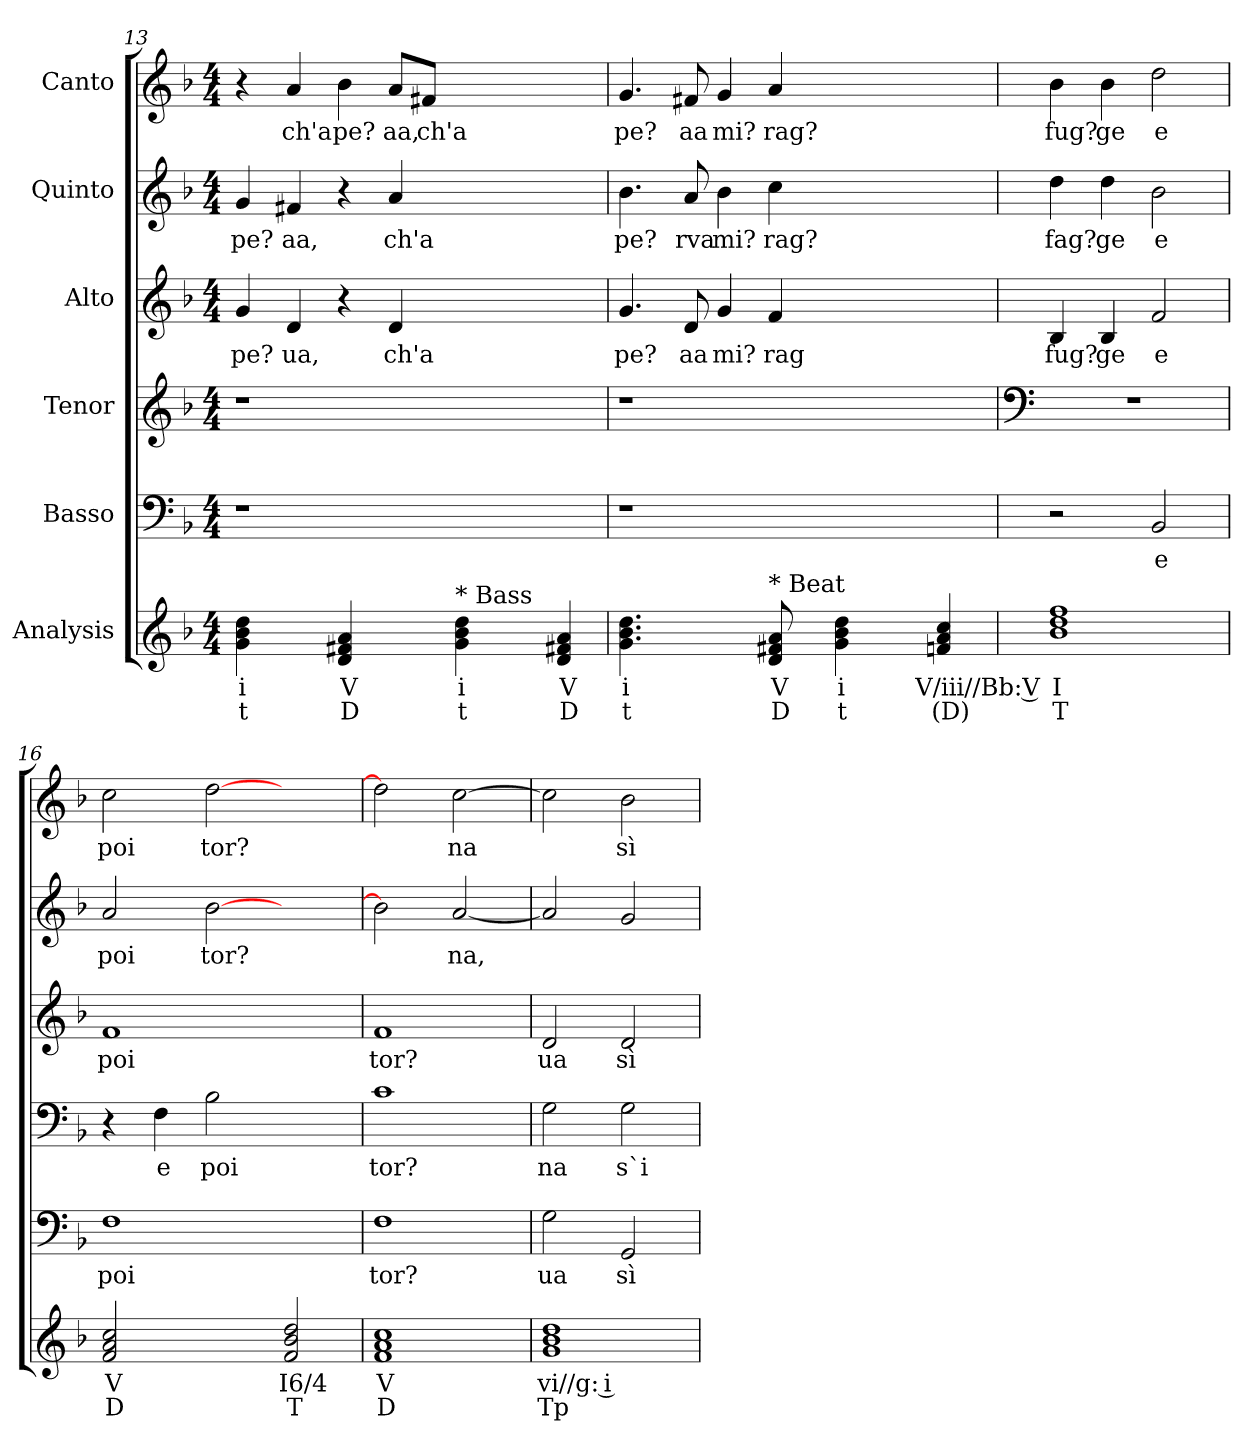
**kern	**text	**text	**kern	**text	**kern	**text	**kern	**text	**kern	**text	**kern	**text
*part6	*part6	*part6	*part5	*part5	*part4	*part4	*part3	*part3	*part2	*part2	*part1	*part1
*staff6	*staff6	*staff6	*staff5	*staff5	*staff4	*staff4	*staff3	*staff3	*staff2	*staff2	*staff1	*staff1
*I"Analysis	*	*	*I"Basso	*	*I"Tenor	*	*I"Alto	*	*I"Quinto	*	*I"Canto	*
*	*	*	*clefF4	*	*clefG2	*	*clefG2	*	*clefG2	*	*clefG2	*
*k[b-]	*	*	*k[b-]	*	*k[b-]	*	*k[b-]	*	*k[b-]	*	*k[b-]	*
*	*	*	*F:	*	*F:	*	*F:	*	*F:	*	*F:	*
*M4/4	*	*	*M4/4	*	*M4/4	*	*M4/4	*	*M4/4	*	*M4/4	*
=13	=13	=13	=13	=13	=13	=13	=13	=13	=13	=13	=13	=13
!	!	!	!	!	!	!	!	!LO:LY:b	!	!	!	!
!	!	!	!	!	!	!	!	!	!	!LO:LY:b	!	!
4g 4b- 4dd	i	t	1r	.	1r	.	4g/	pe?	4g/	pe?	4r	.
!	!	!	!	!	!	!	!	!LO:LY:b	!	!	!	!
!	!	!	!	!	!	!	!	!	!	!LO:LY:b	!	!
!	!	!	!	!	!	!	!	!	!	!	!	!LO:LY:b
4ryy	.	.	.	.	.	.	4d/	ua,	4f#X/	aa,	4a/	ch'a
!	!	!	!	!	!	!	!	!	!	!	!	!LO:LY:b
4d 4f#X 4a	V	D	.	.	.	.	4r	.	4r	.	4b-\	pe?
!	!	!	!	!	!	!	!	!LO:LY:b	!	!	!	!
!	!	!	!	!	!	!	!	!	!	!LO:LY:b	!	!
!	!	!	!	!	!	!	!	!	!	!	!	!LO:LY:b
4ryy	.	.	.	.	.	.	4d/	ch'a	4a/	ch'a	8a/L	aa,
!	!	!	!	!	!	!	!	!	!	!	!	!LO:LY:b
.	.	.	.	.	.	.	.	.	.	.	8f#X/J	ch'a
!LO:TX:a:t=* Bass	!	!	!	!	!	!	!	!	!	!	!	!
4g 4b- 4dd	i	t	2.ryy	.	2.ryy	.	2.ryy	.	2.ryy	.	2.ryy	.
4ryy	.	.	.	.	.	.	.	.	.	.	.	.
4d 4f#X 4a	V	D	.	.	.	.	.	.	.	.	.	.
=14	=14	=14	=14	=14	=14	=14	=14	=14	=14	=14	=14	=14
!	!	!	!	!	!	!	!	!LO:LY:b	!	!	!	!
!	!	!	!	!	!	!	!	!	!	!LO:LY:b	!	!
!	!	!	!	!	!	!	!	!	!	!	!	!LO:LY:b
4.g 4.b- 4.dd	i	t	1r	.	1r	.	4.g/	pe?	4.b-\	pe?	4.g/	pe?
!	!	!	!	!	!	!	!	!LO:LY:b	!	!	!	!
!	!	!	!	!	!	!	!	!	!	!LO:LY:b	!	!
!	!	!	!	!	!	!	!	!	!	!	!	!LO:LY:b
4.ryy	.	.	.	.	.	.	8d/	aa	8a/	rva	8f#X/	aa
!	!	!	!	!	!	!	!	!LO:LY:b	!	!	!	!
!	!	!	!	!	!	!	!	!	!	!LO:LY:b	!	!
!	!	!	!	!	!	!	!	!	!	!	!	!LO:LY:b
.	.	.	.	.	.	.	4g/	mi?	4b-\	mi?	4g/	mi?
!	!	!	!	!	!	!	!	!LO:LY:b	!	!	!	!
!	!	!	!	!	!	!	!	!	!	!LO:LY:b	!	!
!LO:TX:a:t=* Beat	!	!	!	!	!	!	!	!	!	!	!	!
!	!	!	!	!	!	!	!	!	!	!	!	!LO:LY:b
8d 8f#X 8a	V	D	.	.	.	.	4f/	rag	4cc\	rag?	4a/	rag?
8ryy	.	.	.	.	.	.	.	.	.	.	.	.
4g 4b- 4dd	i	t	2.ryy	.	2.ryy	.	2.ryy	.	2.ryy	.	2.ryy	.
4ryy	.	.	.	.	.	.	.	.	.	.	.	.
4fn 4a 4cc	V/iii//Bb: V	(D)	.	.	.	.	.	.	.	.	.	.
=15	=15	=15	=15	=15	=15	=15	=15	=15	=15	=15	=15	=15
*	*	*	*	*	*clefF4	*	*	*	*	*	*	*
!	!	!	!	!	!	!	!	!LO:LY:b	!	!	!	!
!	!	!	!	!	!	!	!	!	!	!LO:LY:b	!	!
!	!	!	!	!	!	!	!	!	!	!	!	!LO:LY:b
1b- 1dd 1ff	I	T	2r	.	1r	.	4B-/	fug?	4dd\	fag?	4b-\	fug?
!	!	!	!	!	!	!	!	!LO:LY:b	!	!	!	!
!	!	!	!	!	!	!	!	!	!	!LO:LY:b	!	!
!	!	!	!	!	!	!	!	!	!	!	!	!LO:LY:b
.	.	.	.	.	.	.	4B-/	ge	4dd\	ge	4b-\	ge
!	!	!	!	!LO:LY:b	!	!	!	!	!	!	!	!
!	!	!	!	!	!	!	!	!LO:LY:b	!	!	!	!
!	!	!	!	!	!	!	!	!	!	!LO:LY:b	!	!
!	!	!	!	!	!	!	!	!	!	!	!	!LO:LY:b
.	.	.	2BB-/	e	.	.	2f/	e	2b-\	e	2dd\	e
=16	=16	=16	=16	=16	=16	=16	=16	=16	=16	=16	=16	=16
!	!	!	!	!LO:LY:b	!	!	!	!	!	!	!	!
!	!	!	!	!	!	!	!	!LO:LY:b	!	!	!	!
!	!	!	!	!	!	!	!	!	!	!LO:LY:b	!	!
!	!	!	!	!	!	!	!	!	!	!	!	!LO:LY:b
2f 2a 2cc	V	D	1F	poi	4r	.	1f	poi	2a/	poi	2cc\	poi
!	!	!	!	!	!	!LO:LY:b	!	!	!	!	!	!
.	.	.	.	.	4F\	e	.	.	.	.	.	.
!	!	!	!	!	!	!LO:LY:b	!	!	!	!	!	!
!	!	!	!	!	!	!	!	!	!	!LO:LY:b	!	!
!	!	!	!	!	!	!	!	!	!	!	!	!LO:LY:b
2ryy	.	.	.	.	2B-\	poi	.	.	[2b-\	tor?	[2dd\	tor?
2f 2b- 2dd	I6/4	T	2ryy	.	2ryy	.	2ryy	.	2ryy	.	2ryy	.
=17	=17	=17	=17	=17	=17	=17	=17	=17	=17	=17	=17	=17
!	!	!	!	!LO:LY:b	!	!	!	!	!	!	!	!
!	!	!	!	!	!	!LO:LY:b	!	!	!	!	!	!
!	!	!	!	!	!	!	!	!LO:LY:b	!	!	!	!
1f 1a 1cc	V	D	1F	tor?	1c	tor?	1f	tor?	2b-\]	.	2dd\]	.
!	!	!	!	!	!	!	!	!	!	!LO:LY:b	!	!
!	!	!	!	!	!	!	!	!	!	!	!	!LO:LY:b
.	.	.	.	.	.	.	.	.	[2a/	na,	[2cc\	na
=18	=18	=18	=18	=18	=18	=18	=18	=18	=18	=18	=18	=18
!	!	!	!	!LO:LY:b	!	!	!	!	!	!	!	!
!	!	!	!	!	!	!LO:LY:b	!	!	!	!	!	!
!	!	!	!	!	!	!	!	!LO:LY:b	!	!	!	!
1g 1b- 1dd	vi//g: i	Tp	2G\	ua	2G\	na	2d/	ua	2a/]	.	2cc\]	.
!	!	!	!	!LO:LY:b	!	!	!	!	!	!	!	!
!	!	!	!	!	!	!LO:LY:b	!	!	!	!	!	!
!	!	!	!	!	!	!	!	!LO:LY:b	!	!	!	!
!	!	!	!	!	!	!	!	!	!	!	!	!LO:LY:b
.	.	.	2GG/	sì	2G\	s`i	2d/	sì	2g/	.	2b-\	sì
=	=	=	=	=	=	=	=	=	=	=	=	=
*-	*-	*-	*-	*-	*-	*-	*-	*-	*-	*-	*-	*-
